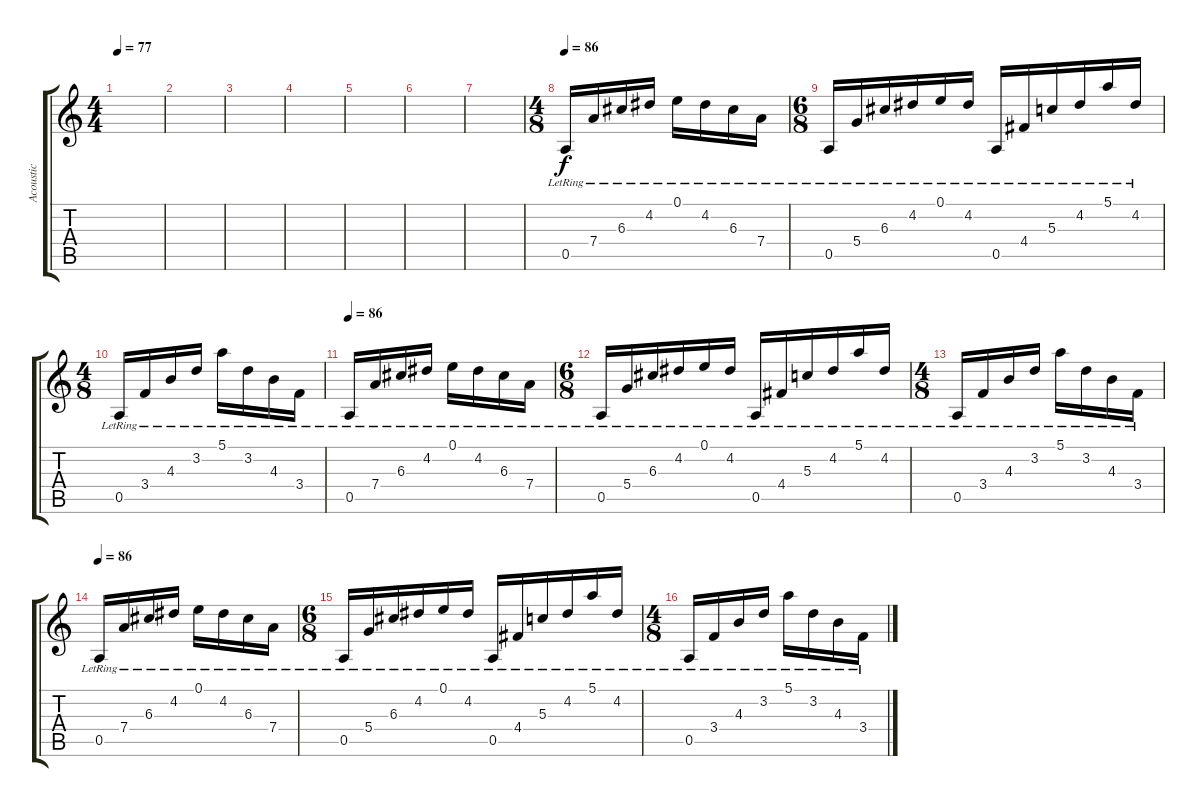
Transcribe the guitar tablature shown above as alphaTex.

\track ("Acoustic" "Acoustic") {instrument electricguitarjazz}
\staff {score tabs}
\tuning (E4 B3 G3 D3 A2 E2) {hide}
\ts (4 4)
\tempo 77
\clef g2
\ks c
|
|
|
|
|
|
|
\ts (4 8)
\tempo 86
0.5{lr}.16{dy f balance 8} 7.4{lr}.16 6.3{lr}.16 4.2{lr}.16 0.1{lr}.16 4.2{lr}.16 6.3{lr}.16 7.4{lr}.16 |
\ts (6 8)
0.5{lr}.16 5.4{lr}.16 6.3{lr}.16 4.2{lr}.16 0.1{lr}.16 4.2{lr}.16 0.5{lr}.16 4.4{lr}.16 5.3{lr}.16 4.2{lr}.16 5.1{lr}.16 4.2{lr}.16 |
\ts (4 8)
0.5{lr}.16 3.4{lr}.16 4.3{lr}.16 3.2{lr}.16 5.1{lr}.16 3.2{lr}.16 4.3{lr}.16 3.4{lr}.16 |
\tempo 86
0.5{lr}.16 7.4{lr}.16 6.3{lr}.16 4.2{lr}.16 0.1{lr}.16 4.2{lr}.16 6.3{lr}.16 7.4{lr}.16 |
\ts (6 8)
0.5{lr}.16 5.4{lr}.16 6.3{lr}.16 4.2{lr}.16 0.1{lr}.16 4.2{lr}.16 0.5{lr}.16 4.4{lr}.16 5.3{lr}.16 4.2{lr}.16 5.1{lr}.16 4.2{lr}.16 |
\ts (4 8)
0.5{lr}.16 3.4{lr}.16 4.3{lr}.16 3.2{lr}.16 5.1{lr}.16 3.2{lr}.16 4.3{lr}.16 3.4{lr}.16 |
\tempo 86
0.5{lr}.16 7.4{lr}.16 6.3{lr}.16 4.2{lr}.16 0.1{lr}.16 4.2{lr}.16 6.3{lr}.16 7.4{lr}.16 |
\ts (6 8)
0.5{lr}.16 5.4{lr}.16 6.3{lr}.16 4.2{lr}.16 0.1{lr}.16 4.2{lr}.16 0.5{lr}.16 4.4{lr}.16 5.3{lr}.16 4.2{lr}.16 5.1{lr}.16 4.2{lr}.16 |
\ts (4 8)
0.5{lr}.16 3.4{lr}.16 4.3{lr}.16 3.2{lr}.16 5.1{lr}.16 3.2{lr}.16 4.3{lr}.16 3.4{lr}.16
